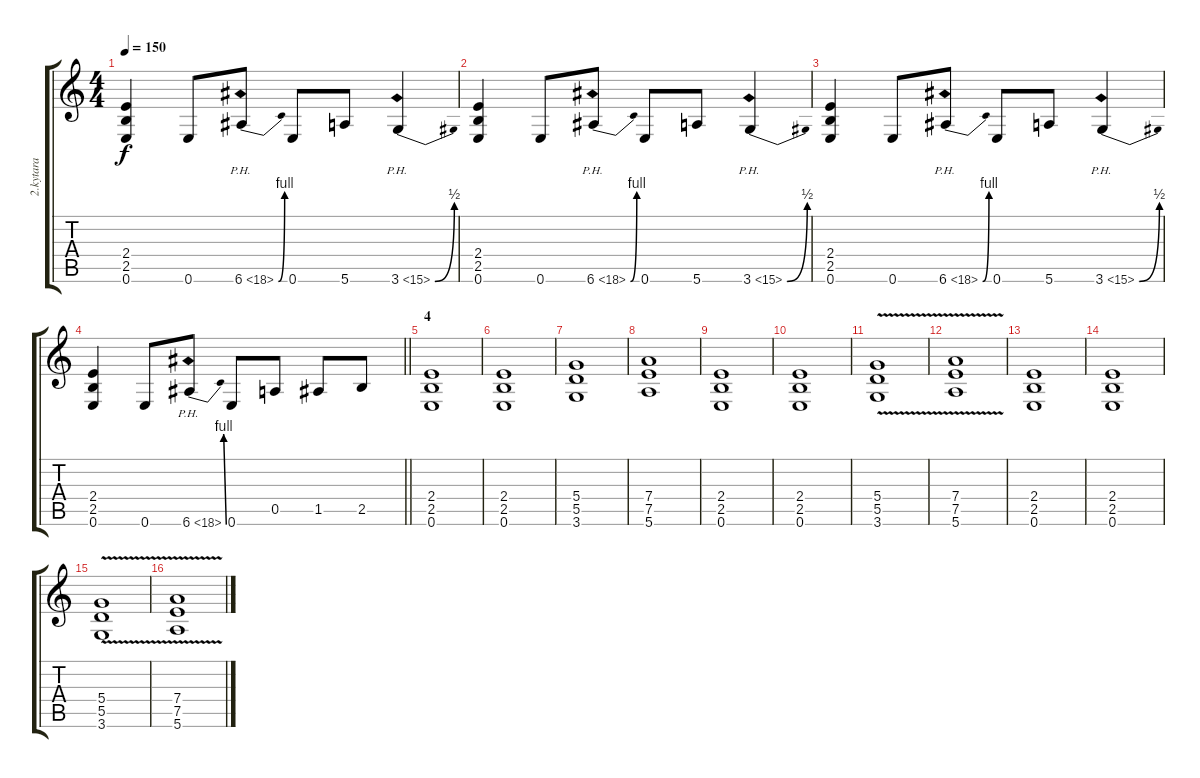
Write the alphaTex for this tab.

\track ("2.kytara" "2.kytara") {instrument overdrivenguitar}
\staff {score tabs}
\tuning (E4 B3 G3 D3 A2 E2) {hide}
\ts (4 4)
\tempo 150
\clef g2
\ks c
(2.4 2.5 0.6).4{dy f} 0.6.8 6.6{be (bend 0 0 60 4) ph 12}.8 0.6.8 5.6.8 3.6{be (bend 0 0 60 2) ph 12}.4 |
(2.4 2.5 0.6).4 0.6.8 6.6{be (bend 0 0 60 4) ph 12}.8 0.6.8 5.6.8 3.6{be (bend 0 0 60 2) ph 12}.4 |
(2.4 2.5 0.6).4 0.6.8 6.6{be (bend 0 0 60 4) ph 12}.8 0.6.8 5.6.8 3.6{be (bend 0 0 60 2) ph 12}.4 |
\barLineRight lightlight
(2.4 2.5 0.6).4 0.6.8 6.6{be (bend 0 0 60 4) ph 12}.8 0.6.8 0.5.8 1.5.8 2.5.8 |
\section ("" "4")
(2.4 2.5 0.6).1 |
(2.4 2.5 0.6).1 |
(5.4 5.5 3.6).1 |
(7.4 7.5 5.6).1 |
(2.4 2.5 0.6).1 |
(2.4 2.5 0.6).1 |
(5.4 5.5 3.6{v}).1 |
(7.4 7.5 5.6{v}).1 |
(2.4 2.5 0.6).1 |
(2.4 2.5 0.6).1 |
(5.4 5.5 3.6{v}).1 |
(7.4 7.5 5.6{v}).1
